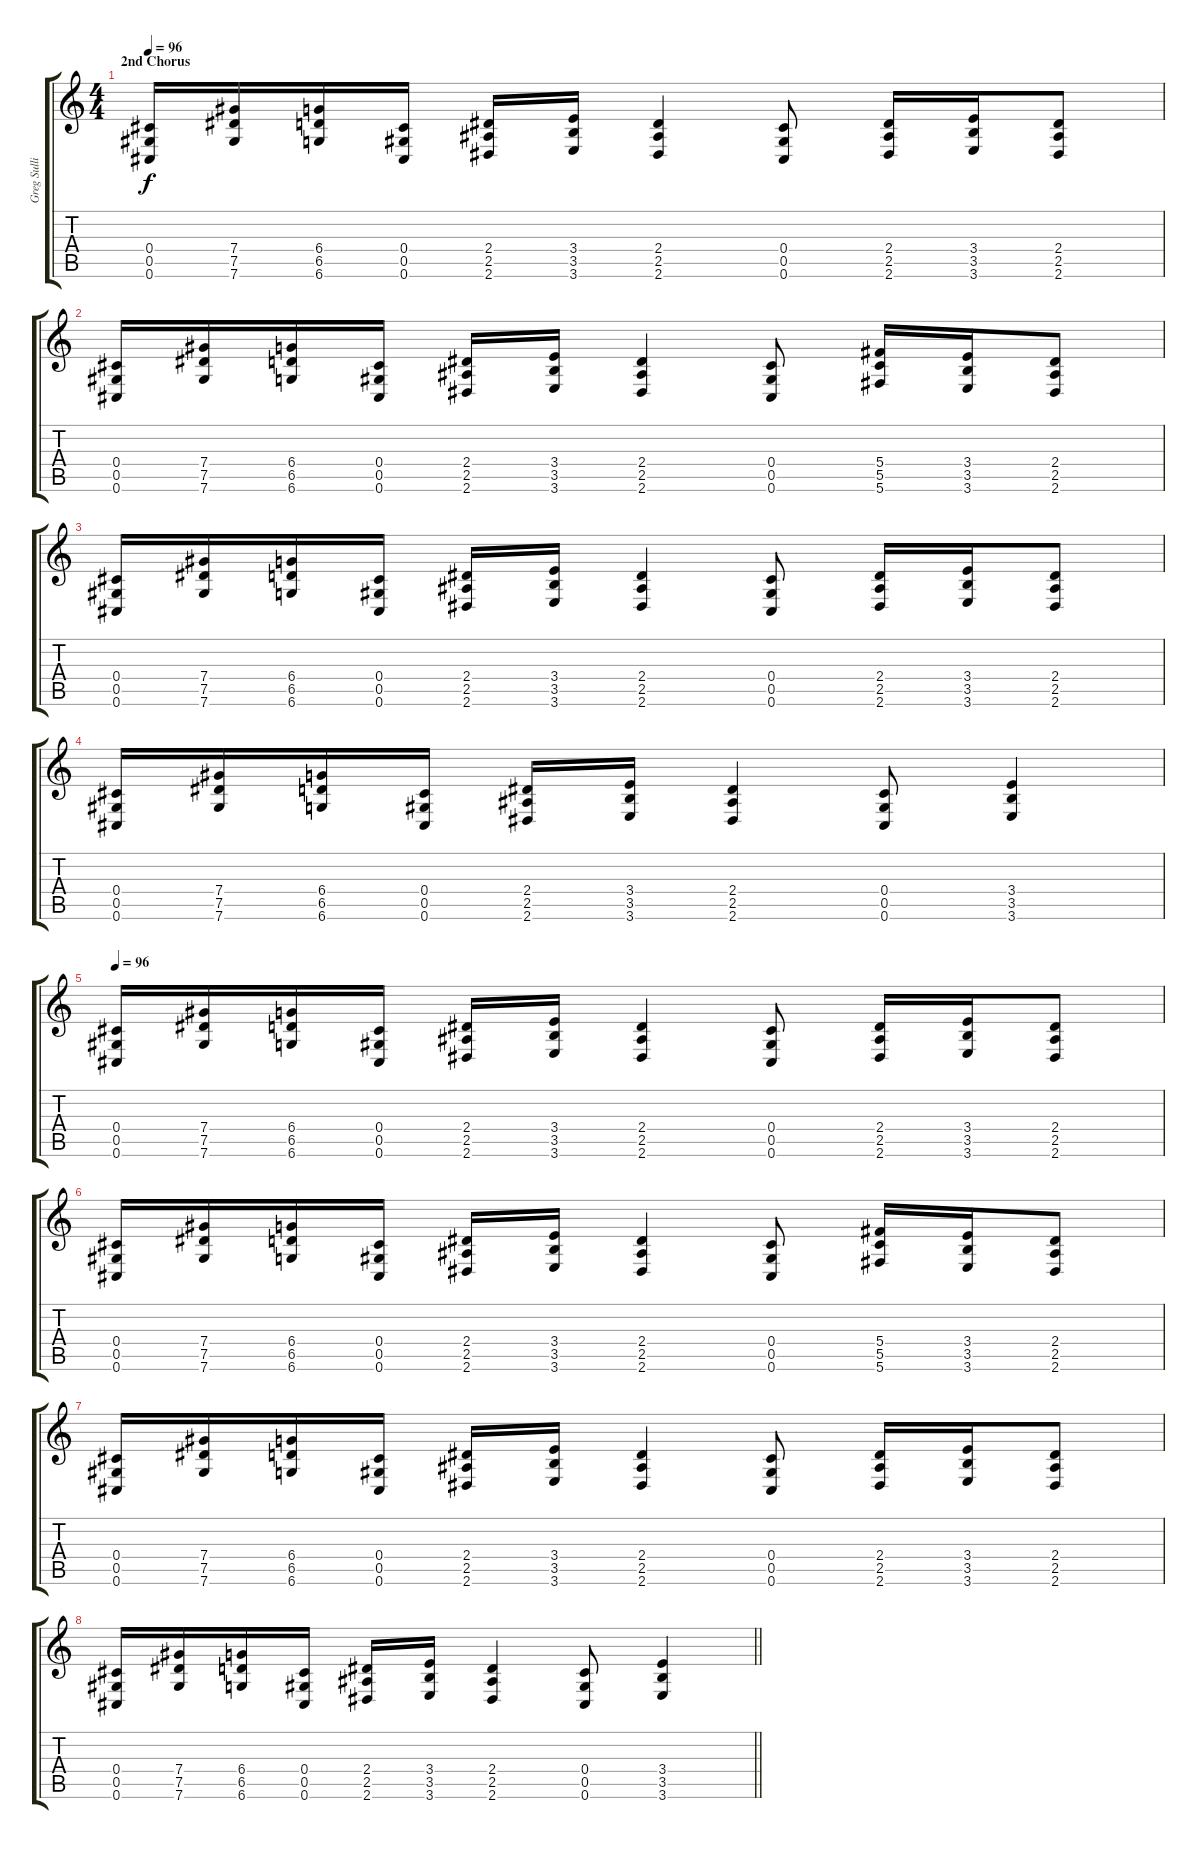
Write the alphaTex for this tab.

\track ("Greg Sullivan" "Greg Sulli") {instrument overdrivenguitar}
\staff {score tabs}
\tuning (Eb4 Bb3 Gb3 Db3 Ab2 Db2) {hide}
\ts (4 4)
\section ("" "2nd Chorus")
\tempo 96
\clef g2
\ks c
(0.4 0.5 0.6).16{dy f} (7.4 7.5 7.6).16 (6.4 6.5 6.6).16 (0.4 0.5 0.6).16 (2.4 2.5 2.6).16 (3.4 3.5 3.6).16 (2.4 2.5 2.6).4 (0.4 0.5 0.6).8 (2.4 2.5 2.6).16 (3.4 3.5 3.6).16 (2.4 2.5 2.6).8 |
(0.4 0.5 0.6).16 (7.4 7.5 7.6).16 (6.4 6.5 6.6).16 (0.4 0.5 0.6).16 (2.4 2.5 2.6).16 (3.4 3.5 3.6).16 (2.4 2.5 2.6).4 (0.4 0.5 0.6).8 (5.4 5.5 5.6).16 (3.4 3.5 3.6).16 (2.4 2.5 2.6).8 |
(0.4 0.5 0.6).16 (7.4 7.5 7.6).16 (6.4 6.5 6.6).16 (0.4 0.5 0.6).16 (2.4 2.5 2.6).16 (3.4 3.5 3.6).16 (2.4 2.5 2.6).4 (0.4 0.5 0.6).8 (2.4 2.5 2.6).16 (3.4 3.5 3.6).16 (2.4 2.5 2.6).8 |
(0.4 0.5 0.6).16 (7.4 7.5 7.6).16 (6.4 6.5 6.6).16 (0.4 0.5 0.6).16 (2.4 2.5 2.6).16 (3.4 3.5 3.6).16 (2.4 2.5 2.6).4 (0.4 0.5 0.6).8 (3.4 3.5 3.6).4 |
\tempo 96
(0.4 0.5 0.6).16 (7.4 7.5 7.6).16 (6.4 6.5 6.6).16 (0.4 0.5 0.6).16 (2.4 2.5 2.6).16 (3.4 3.5 3.6).16 (2.4 2.5 2.6).4 (0.4 0.5 0.6).8 (2.4 2.5 2.6).16 (3.4 3.5 3.6).16 (2.4 2.5 2.6).8 |
(0.4 0.5 0.6).16 (7.4 7.5 7.6).16 (6.4 6.5 6.6).16 (0.4 0.5 0.6).16 (2.4 2.5 2.6).16 (3.4 3.5 3.6).16 (2.4 2.5 2.6).4 (0.4 0.5 0.6).8 (5.4 5.5 5.6).16 (3.4 3.5 3.6).16 (2.4 2.5 2.6).8 |
(0.4 0.5 0.6).16 (7.4 7.5 7.6).16 (6.4 6.5 6.6).16 (0.4 0.5 0.6).16 (2.4 2.5 2.6).16 (3.4 3.5 3.6).16 (2.4 2.5 2.6).4 (0.4 0.5 0.6).8 (2.4 2.5 2.6).16 (3.4 3.5 3.6).16 (2.4 2.5 2.6).8 |
\barLineRight lightlight
(0.4 0.5 0.6).16 (7.4 7.5 7.6).16 (6.4 6.5 6.6).16 (0.4 0.5 0.6).16 (2.4 2.5 2.6).16 (3.4 3.5 3.6).16 (2.4 2.5 2.6).4 (0.4 0.5 0.6).8 (3.4 3.5 3.6).4
